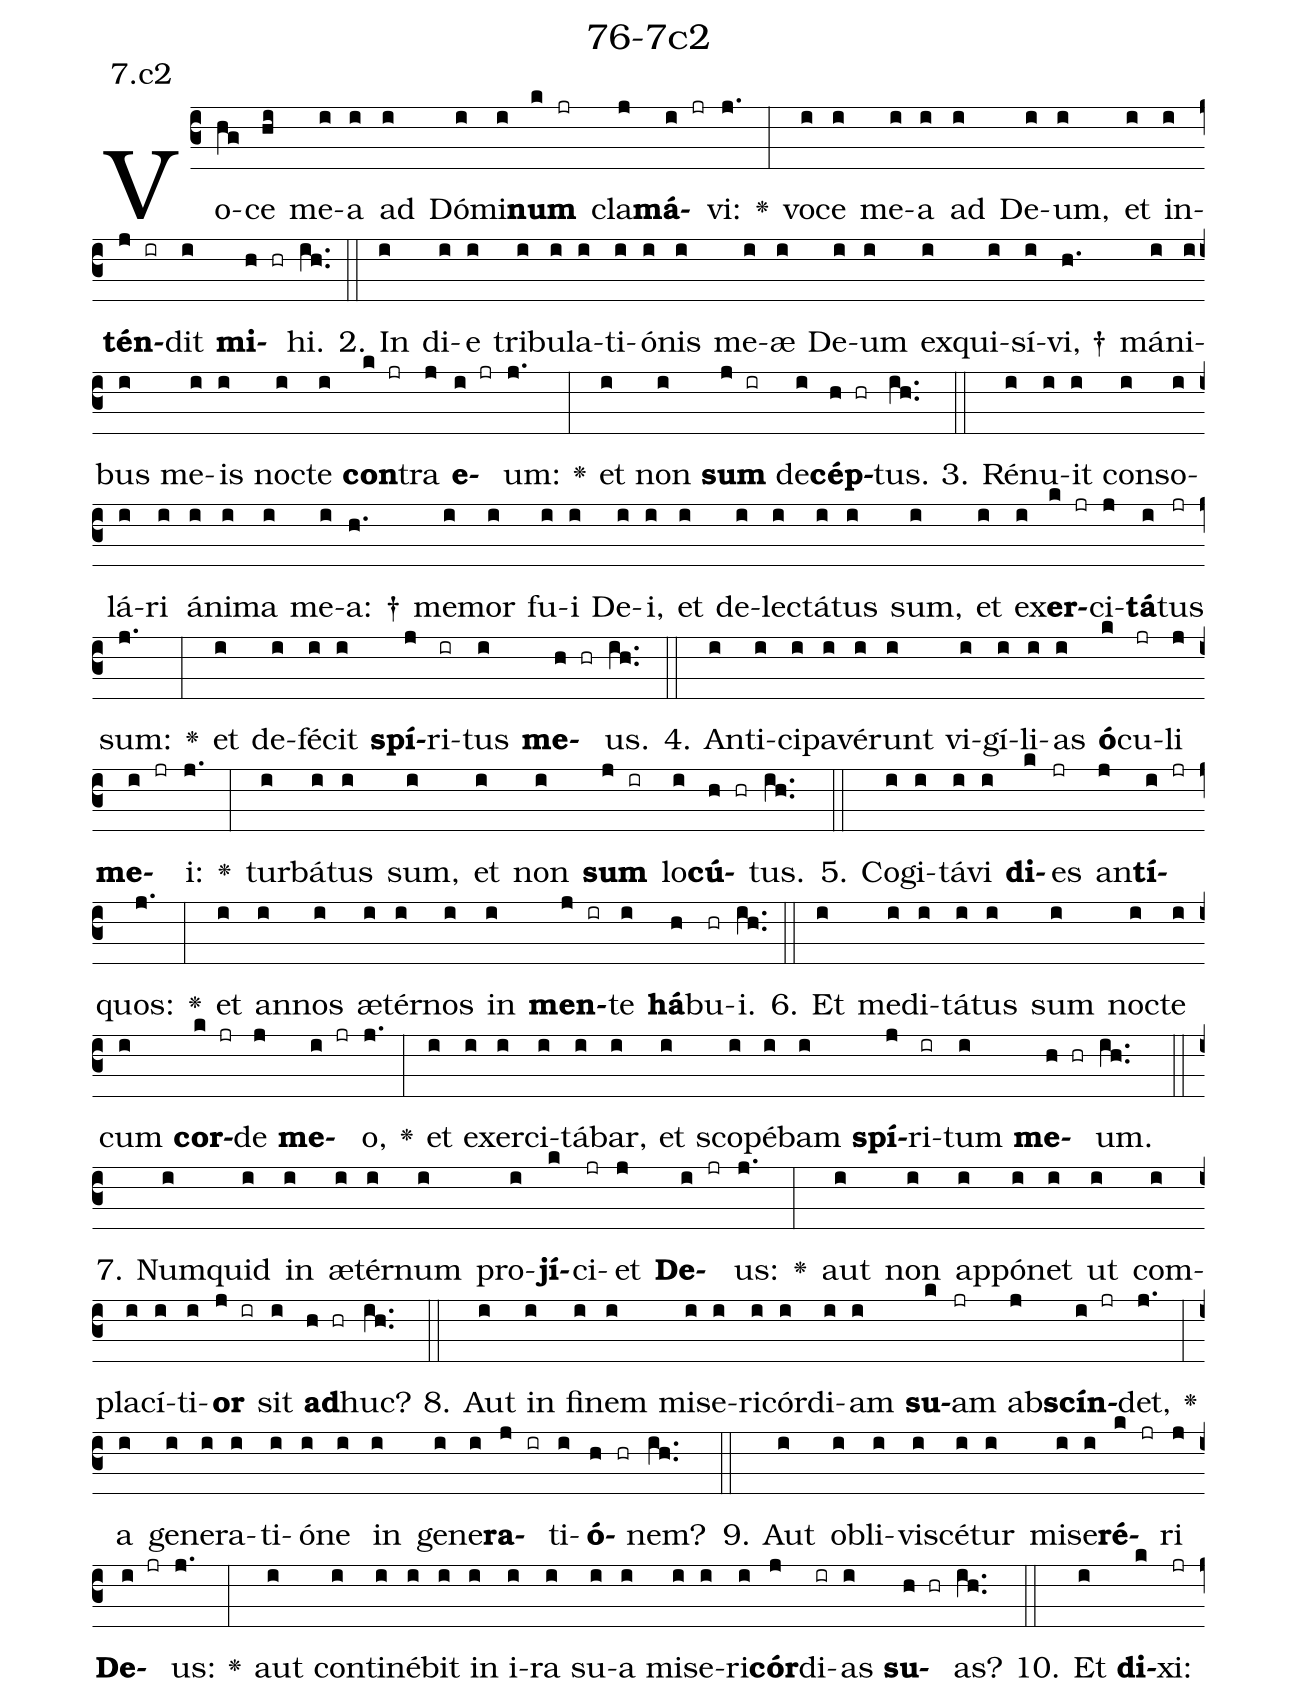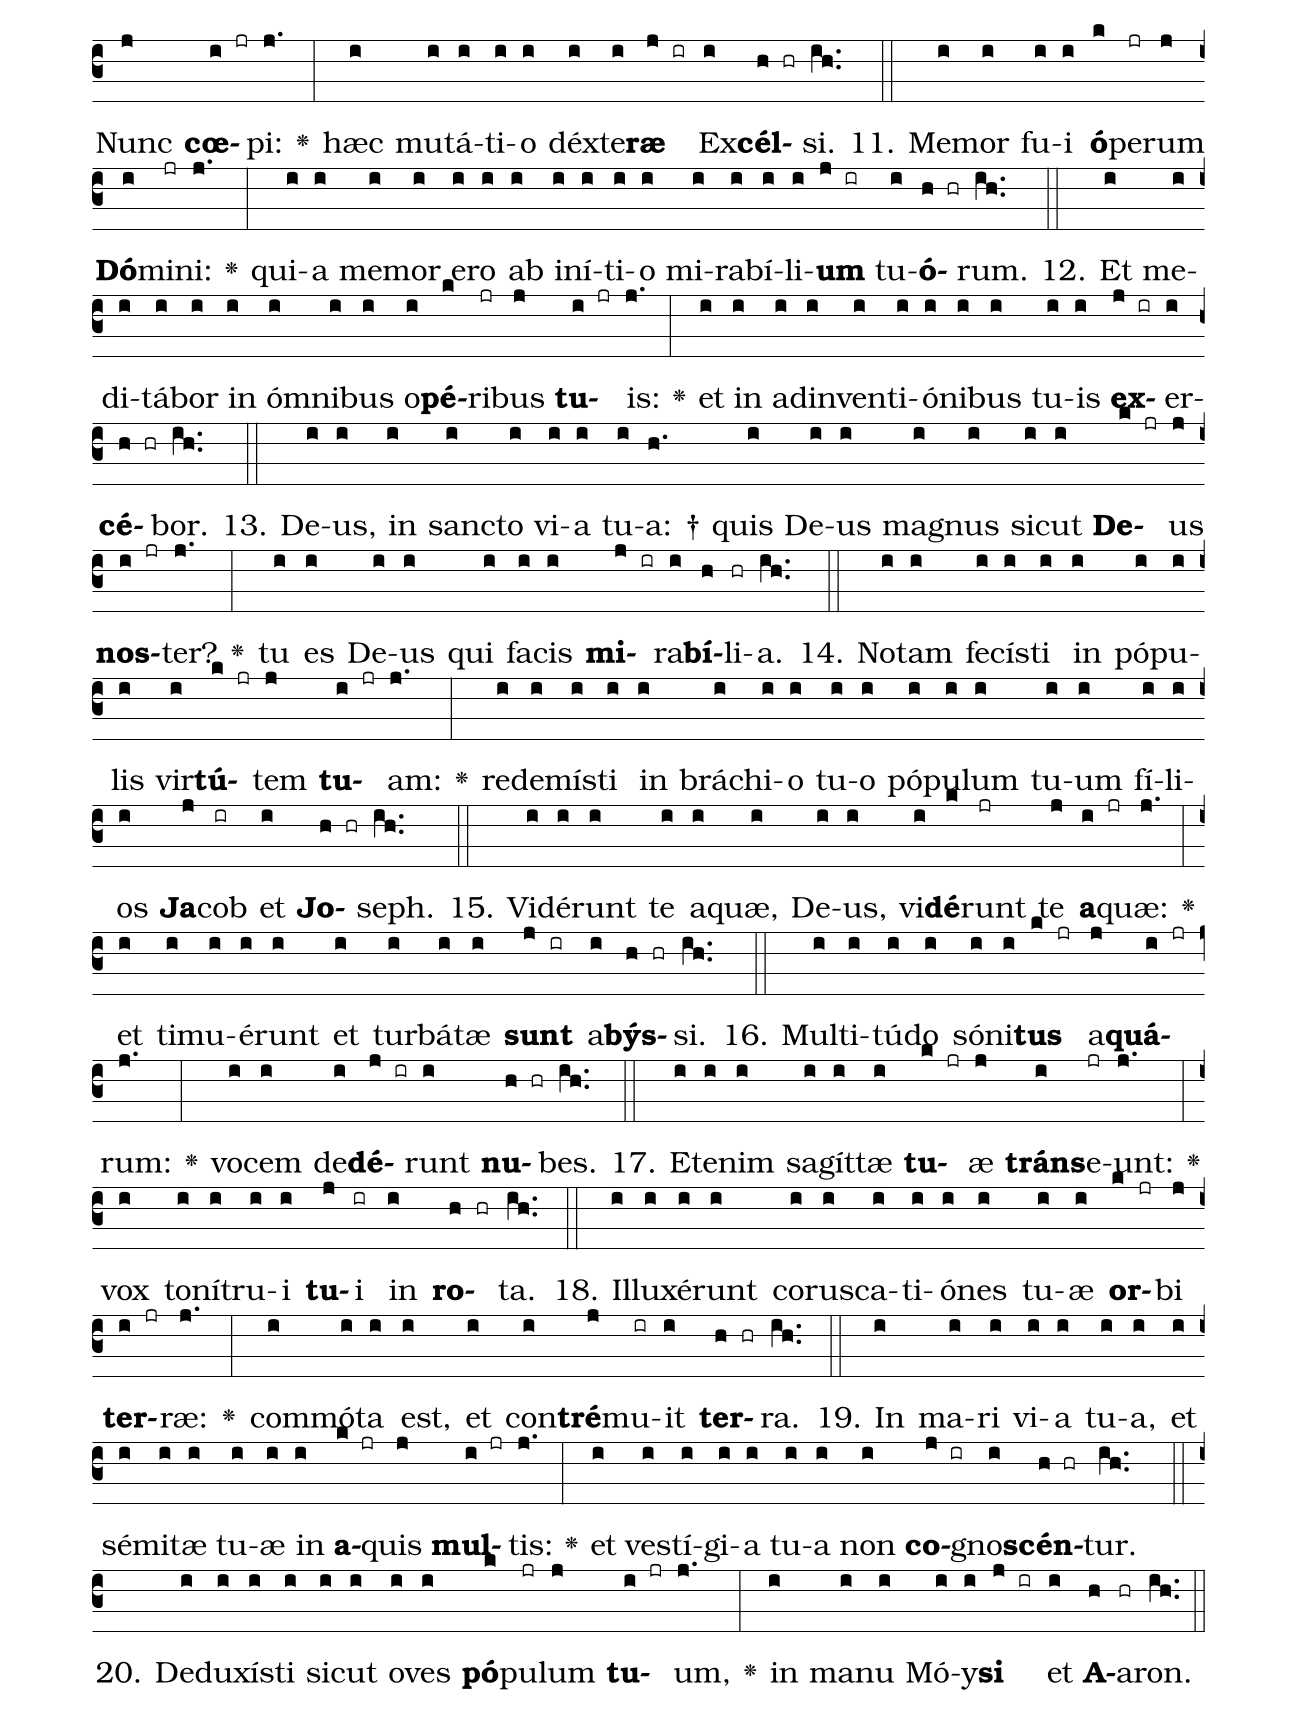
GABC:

name: 76-7c2;
annotation: 7.c2;
%%
(c3)Vo(hg)ce(hi) me(i)a(i) ad(i) Dó(i)mi(i)<b>num</b>(k jr) cla(j)<b>má</b>(i jr)vi:(j.) <v>\greheightstar</v>(:) vo(i)ce(i) me(i)a(i) ad(i) De(i)um,(i) et(i) in(i)<b>tén</b>(j ir)dit(i) <b>mi</b>(h hr)hi.(ih..) (::)
2. In(i) di(i)e(i) tri(i)bu(i)la(i)ti(i)ó(i)nis(i) me(i)æ(i) De(i)um(i) ex(i)qui(i)sí(i)vi, †(h.) má(i)ni(i)bus(i) me(i)is(i) noc(i)te(i) <b>con</b>(k jr)tra(j) <b>e</b>(i jr)um:(j.) <v>\greheightstar</v>(:) et(i) non(i) <b>sum</b>(j ir) de(i)<b>cép</b>(h hr)tus.(ih..) (::)
3. Ré(i)nu(i)it(i) con(i)so(i)lá(i)ri(i) á(i)ni(i)ma(i) me(i)a: †(h.) me(i)mor(i) fu(i)i(i) De(i)i,(i) et(i) de(i)lec(i)tá(i)tus(i) sum,(i) et(i) ex(i)<b>er</b>(k jr)ci(j)<b>tá</b>(i)tus(jr) sum:(j.) <v>\greheightstar</v>(:) et(i) de(i)fé(i)cit(i) <b>spí</b>(j)ri(ir)tus(i) <b>me</b>(h hr)us.(ih..) (::)
4. An(i)ti(i)ci(i)pa(i)vé(i)runt(i) vi(i)gí(i)li(i)as(i) <b>ó</b>(k)cu(jr)li(j) <b>me</b>(i jr)i:(j.) <v>\greheightstar</v>(:) tur(i)bá(i)tus(i) sum,(i) et(i) non(i) <b>sum</b>(j ir) lo(i)<b>cú</b>(h hr)tus.(ih..) (::)
5. Co(i)gi(i)tá(i)vi(i) <b>di</b>(k)es(jr) an(j)<b>tí</b>(i jr)quos:(j.) <v>\greheightstar</v>(:) et(i) an(i)nos(i) æ(i)tér(i)nos(i) in(i) <b>men</b>(j ir)te(i) <b>há</b>(h)bu(hr)i.(ih..) (::)
6. Et(i) me(i)di(i)tá(i)tus(i) sum(i) noc(i)te(i) cum(i) <b>cor</b>(k jr)de(j) <b>me</b>(i jr)o,(j.) <v>\greheightstar</v>(:) et(i) ex(i)er(i)ci(i)tá(i)bar,(i) et(i) sco(i)pé(i)bam(i) <b>spí</b>(j)ri(ir)tum(i) <b>me</b>(h hr)um.(ih..) (::)
7. Num(i)quid(i) in(i) æ(i)tér(i)num(i) pro(i)<b>jí</b>(k)ci(jr)et(j) <b>De</b>(i jr)us:(j.) <v>\greheightstar</v>(:) aut(i) non(i) ap(i)pó(i)net(i) ut(i) com(i)pla(i)cí(i)ti(i)<b>or</b>(j ir) sit(i) <b>ad</b>(h hr)huc?(ih..) (::)
8. Aut(i) in(i) fi(i)nem(i) mi(i)se(i)ri(i)cór(i)di(i)am(i) <b>su</b>(k)am(jr) ab(j)<b>scín</b>(i jr)det,(j.) <v>\greheightstar</v>(:) a(i) ge(i)ne(i)ra(i)ti(i)ó(i)ne(i) in(i) ge(i)ne(i)<b>ra</b>(j ir)ti(i)<b>ó</b>(h hr)nem?(ih..) (::)
9. Aut(i) ob(i)li(i)vi(i)scé(i)tur(i) mi(i)se(i)<b>ré</b>(k jr)ri(j) <b>De</b>(i jr)us:(j.) <v>\greheightstar</v>(:) aut(i) con(i)ti(i)né(i)bit(i) in(i) i(i)ra(i) su(i)a(i) mi(i)se(i)ri(i)<b>cór</b>(j)di(ir)as(i) <b>su</b>(h hr)as?(ih..) (::)
10. Et(i) <b>di</b>(k)xi:(jr) Nunc(j) <b>cœ</b>(i jr)pi:(j.) <v>\greheightstar</v>(:) hæc(i) mu(i)tá(i)ti(i)o(i) déx(i)te(i)<b>ræ</b>(j ir) Ex(i)<b>cél</b>(h hr)si.(ih..) (::)
11. Me(i)mor(i) fu(i)i(i) <b>ó</b>(k)pe(jr)rum(j) <b>Dó</b>(i)mi(jr)ni:(j.) <v>\greheightstar</v>(:) qui(i)a(i) me(i)mor(i) e(i)ro(i) ab(i) in(i)í(i)ti(i)o(i) mi(i)ra(i)bí(i)li(i)<b>um</b>(j ir) tu(i)<b>ó</b>(h hr)rum.(ih..) (::)
12. Et(i) me(i)di(i)tá(i)bor(i) in(i) óm(i)ni(i)bus(i) o(i)<b>pé</b>(k)ri(jr)bus(j) <b>tu</b>(i jr)is:(j.) <v>\greheightstar</v>(:) et(i) in(i) ad(i)in(i)ven(i)ti(i)ó(i)ni(i)bus(i) tu(i)is(i) <b>ex</b>(j ir)er(i)<b>cé</b>(h hr)bor.(ih..) (::)
13. De(i)us,(i) in(i) sanc(i)to(i) vi(i)a(i) tu(i)a: †(h.) quis(i) De(i)us(i) ma(i)gnus(i) sic(i)ut(i) <b>De</b>(k jr)us(j) <b>nos</b>(i jr)ter?(j.) <v>\greheightstar</v>(:) tu(i) es(i) De(i)us(i) qui(i) fa(i)cis(i) <b>mi</b>(j ir)ra(i)<b>bí</b>(h)li(hr)a.(ih..) (::)
14. No(i)tam(i) fe(i)cís(i)ti(i) in(i) pó(i)pu(i)lis(i) vir(i)<b>tú</b>(k jr)tem(j) <b>tu</b>(i jr)am:(j.) <v>\greheightstar</v>(:) red(i)e(i)mís(i)ti(i) in(i) brá(i)chi(i)o(i) tu(i)o(i) pó(i)pu(i)lum(i) tu(i)um(i) fí(i)li(i)os(i) <b>Ja</b>(j)cob(ir) et(i) <b>Jo</b>(h hr)seph.(ih..) (::)
15. Vi(i)dé(i)runt(i) te(i) a(i)quæ,(i) De(i)us,(i) vi(i)<b>dé</b>(k)runt(jr) te(j) <b>a</b>(i jr)quæ:(j.) <v>\greheightstar</v>(:) et(i) ti(i)mu(i)é(i)runt(i) et(i) tur(i)bá(i)tæ(i) <b>sunt</b>(j ir) a(i)<b>býs</b>(h hr)si.(ih..) (::)
16. Mul(i)ti(i)tú(i)do(i) só(i)ni(i)<b>tus</b>(k jr) a(j)<b>quá</b>(i jr)rum:(j.) <v>\greheightstar</v>(:) vo(i)cem(i) de(i)<b>dé</b>(j ir)runt(i) <b>nu</b>(h hr)bes.(ih..) (::)
17. Et(i)e(i)nim(i) sa(i)gít(i)tæ(i) <b>tu</b>(k jr)æ(j) <b>tráns</b>(i)e(jr)unt:(j.) <v>\greheightstar</v>(:) vox(i) to(i)ní(i)tru(i)i(i) <b>tu</b>(j)i(ir) in(i) <b>ro</b>(h hr)ta.(ih..) (::)
18. Il(i)lu(i)xé(i)runt(i) co(i)rus(i)ca(i)ti(i)ó(i)nes(i) tu(i)æ(i) <b>or</b>(k jr)bi(j) <b>ter</b>(i jr)ræ:(j.) <v>\greheightstar</v>(:) com(i)mó(i)ta(i) est,(i) et(i) con(i)<b>tré</b>(j)mu(ir)it(i) <b>ter</b>(h hr)ra.(ih..) (::)
19. In(i) ma(i)ri(i) vi(i)a(i) tu(i)a,(i) et(i) sé(i)mi(i)tæ(i) tu(i)æ(i) in(i) <b>a</b>(k jr)quis(j) <b>mul</b>(i jr)tis:(j.) <v>\greheightstar</v>(:) et(i) ves(i)tí(i)gi(i)a(i) tu(i)a(i) non(i) <b>co</b>(j ir)gno(i)<b>scén</b>(h hr)tur.(ih..) (::)
20. De(i)du(i)xís(i)ti(i) sic(i)ut(i) o(i)ves(i) <b>pó</b>(k)pu(jr)lum(j) <b>tu</b>(i jr)um,(j.) <v>\greheightstar</v>(:) in(i) ma(i)nu(i) Mó(i)y(i)<b>si</b>(j ir) et(i) <b>A</b>(h)a(hr)ron.(ih..) (::)
